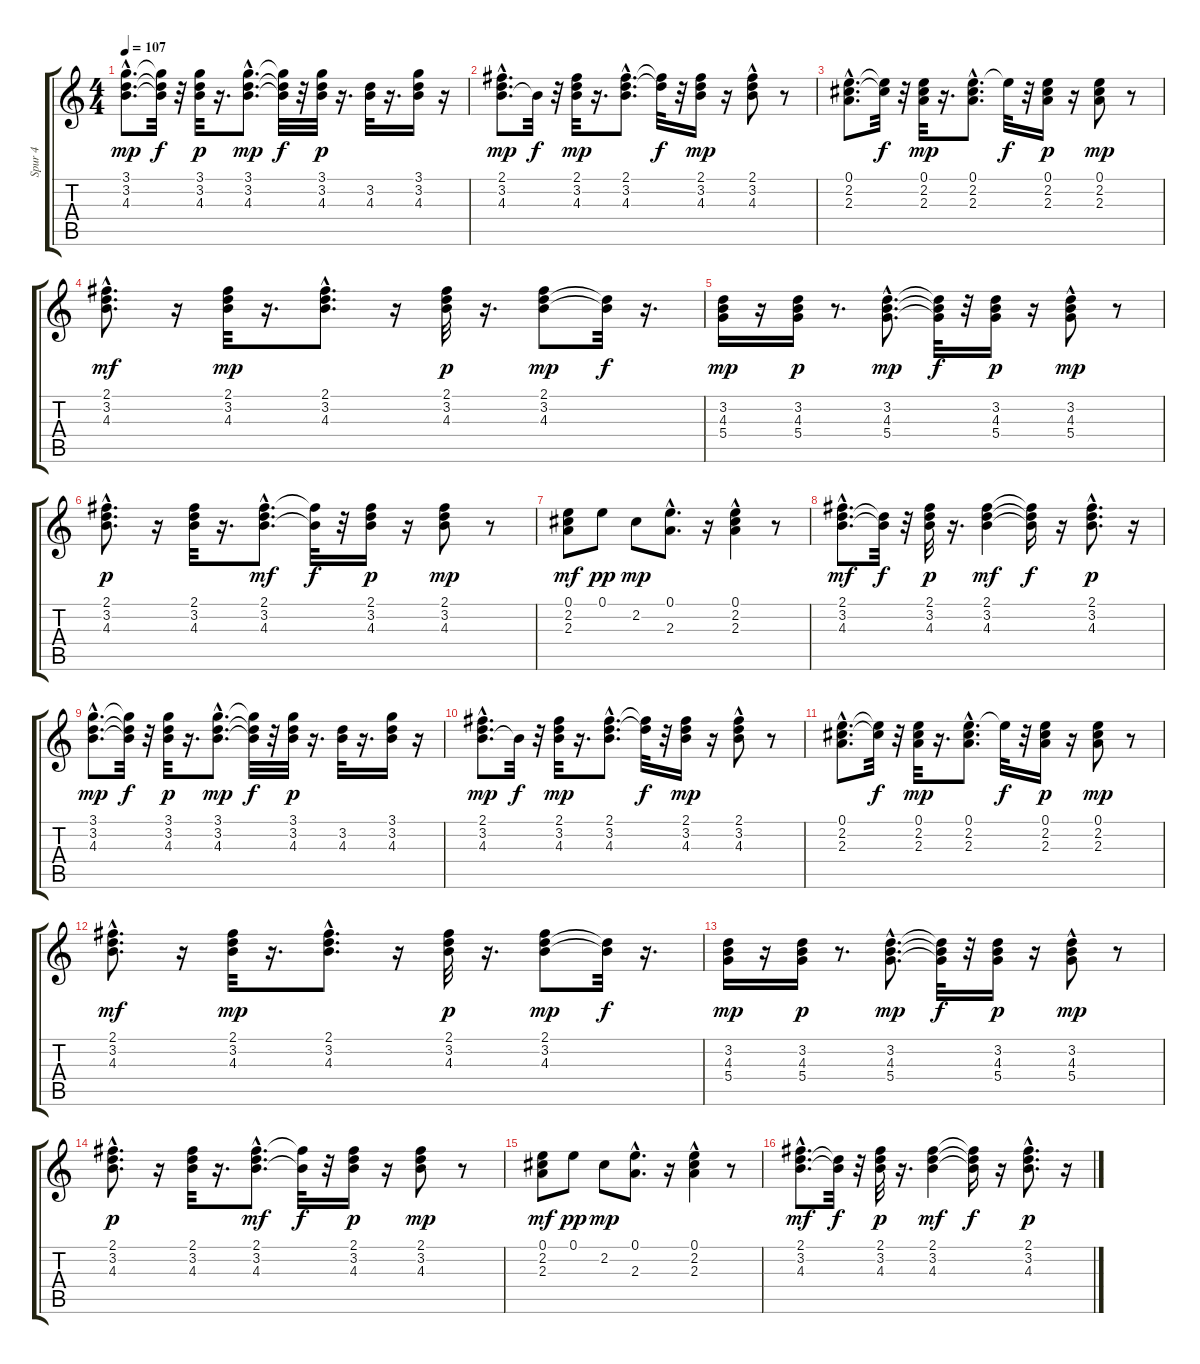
\track ("Spur 4" "Spur 4") {instrument electricguitarclean}
\staff {score tabs}
\tuning (E4 B3 G3 D3 A2 E2) {hide}
\ts (4 4)
\tempo 107
\clef g2
\ks c
(3.1{hac} 3.2{hac} 4.3{hac}).8{d dy mp} (3.1{t} 3.2{t} 4.3{t}).32{dy f} r.32 (3.1 3.2 4.3).32{dy p} r.16{d} (3.1{hac} 3.2{hac} 4.3{hac}).8{d dy mp} (3.1{t} 3.2{t} 4.3{t}).32{dy f} r.32 (3.1 3.2 4.3).32{dy p} r.16{d} (3.2 4.3).32 r.16{d} (3.1 3.2 4.3).16 r.16 |
(2.1{hac} 3.2{hac} 4.3{hac}).8{d dy mp} 4.3{t}.32{dy f} r.32 (2.1 3.2 4.3).32{dy mp} r.16{d} (2.1{hac} 3.2{hac} 4.3{hac}).8{d} (2.1{t} 3.2{t}).32{dy f} r.32 (2.1 3.2 4.3).16{dy mp} r.16 (2.1{hac} 3.2{hac} 4.3).8 r.8 |
(0.1{hac} 2.2{hac} 2.3{hac}).8{d} (0.1{t} 2.2{t}).32{dy f} r.32 (0.1 2.2 2.3).32{dy mp} r.16{d} (0.1{hac} 2.2{hac} 2.3{hac}).8{d} 0.1{t}.32{dy f} r.32 (0.1 2.2 2.3).16{dy p} r.16 (0.1 2.2 2.3).8{dy mp} r.8 |
(2.1{hac} 3.2{hac} 4.3{hac}).8{d dy mf} r.16 (2.1 3.2 4.3).32{dy mp} r.16{d} (2.1{hac} 3.2{hac} 4.3{hac}).8{d} r.16 (2.1 3.2 4.3).32{dy p} r.16{d} (2.1 3.2 4.3).8{dy mp} (3.2{t} 4.3{t}).32{dy f} r.16{d} |
(3.2 4.3 5.4).16{dy mp} r.16 (3.2 4.3 5.4).16{dy p} r.8{d} (3.2{hac} 4.3{hac} 5.4{hac}).8{d dy mp} (3.2{t} 4.3{t} 5.4{t}).32{dy f} r.32 (3.2 4.3 5.4).16{dy p} r.16 (3.2 4.3 5.4{hac}).8{dy mp} r.8 |
(2.1{hac} 3.2{hac} 4.3{hac}).8{d dy p} r.16 (2.1 3.2 4.3).32 r.16{d} (2.1{hac} 3.2{hac} 4.3{hac}).8{d dy mf} (2.1{t} 4.3{t}).32{dy f} r.32 (2.1 3.2 4.3).16{dy p} r.16 (2.1 3.2 4.3).8{dy mp} r.8 |
(0.1 2.2 2.3).8{dy mf} 0.1.8{dy pp} 2.2.8{dy mp} (0.1{hac} 2.3{hac}).8{d} r.16 (0.1 2.2{hac} 2.3).4 r.8 |
(2.1{hac} 3.2{hac} 4.3{hac}).8{d dy mf} (3.2{t} 4.3{t}).32{dy f} r.32 (2.1 3.2 4.3).32{dy p} r.16{d} (2.1 3.2 4.3).4{dy mf} (2.1{t} 3.2{t} 4.3{t}).16{dy f} r.16 (2.1 3.2{hac} 4.3{hac}).8{d dy p} r.16 |
(3.1{hac} 3.2{hac} 4.3{hac}).8{d dy mp} (3.1{t} 3.2{t} 4.3{t}).32{dy f} r.32 (3.1 3.2 4.3).32{dy p} r.16{d} (3.1{hac} 3.2{hac} 4.3{hac}).8{d dy mp} (3.1{t} 3.2{t} 4.3{t}).32{dy f} r.32 (3.1 3.2 4.3).32{dy p} r.16{d} (3.2 4.3).32 r.16{d} (3.1 3.2 4.3).16 r.16 |
(2.1{hac} 3.2{hac} 4.3{hac}).8{d dy mp} 4.3{t}.32{dy f} r.32 (2.1 3.2 4.3).32{dy mp} r.16{d} (2.1{hac} 3.2{hac} 4.3{hac}).8{d} (2.1{t} 3.2{t}).32{dy f} r.32 (2.1 3.2 4.3).16{dy mp} r.16 (2.1{hac} 3.2{hac} 4.3).8 r.8 |
(0.1{hac} 2.2{hac} 2.3{hac}).8{d} (0.1{t} 2.2{t}).32{dy f} r.32 (0.1 2.2 2.3).32{dy mp} r.16{d} (0.1{hac} 2.2{hac} 2.3{hac}).8{d} 0.1{t}.32{dy f} r.32 (0.1 2.2 2.3).16{dy p} r.16 (0.1 2.2 2.3).8{dy mp} r.8 |
(2.1{hac} 3.2{hac} 4.3{hac}).8{d dy mf} r.16 (2.1 3.2 4.3).32{dy mp} r.16{d} (2.1{hac} 3.2{hac} 4.3{hac}).8{d} r.16 (2.1 3.2 4.3).32{dy p} r.16{d} (2.1 3.2 4.3).8{dy mp} (3.2{t} 4.3{t}).32{dy f} r.16{d} |
(3.2 4.3 5.4).16{dy mp} r.16 (3.2 4.3 5.4).16{dy p} r.8{d} (3.2{hac} 4.3{hac} 5.4{hac}).8{d dy mp} (3.2{t} 4.3{t} 5.4{t}).32{dy f} r.32 (3.2 4.3 5.4).16{dy p} r.16 (3.2 4.3 5.4{hac}).8{dy mp} r.8 |
(2.1{hac} 3.2{hac} 4.3{hac}).8{d dy p} r.16 (2.1 3.2 4.3).32 r.16{d} (2.1{hac} 3.2{hac} 4.3{hac}).8{d dy mf} (2.1{t} 4.3{t}).32{dy f} r.32 (2.1 3.2 4.3).16{dy p} r.16 (2.1 3.2 4.3).8{dy mp} r.8 |
(0.1 2.2 2.3).8{dy mf} 0.1.8{dy pp} 2.2.8{dy mp} (0.1{hac} 2.3{hac}).8{d} r.16 (0.1 2.2{hac} 2.3).4 r.8 |
(2.1{hac} 3.2{hac} 4.3{hac}).8{d dy mf} (3.2{t} 4.3{t}).32{dy f} r.32 (2.1 3.2 4.3).32{dy p} r.16{d} (2.1 3.2 4.3).4{dy mf} (2.1{t} 3.2{t} 4.3{t}).16{dy f} r.16 (2.1 3.2{hac} 4.3{hac}).8{d dy p} r.16
